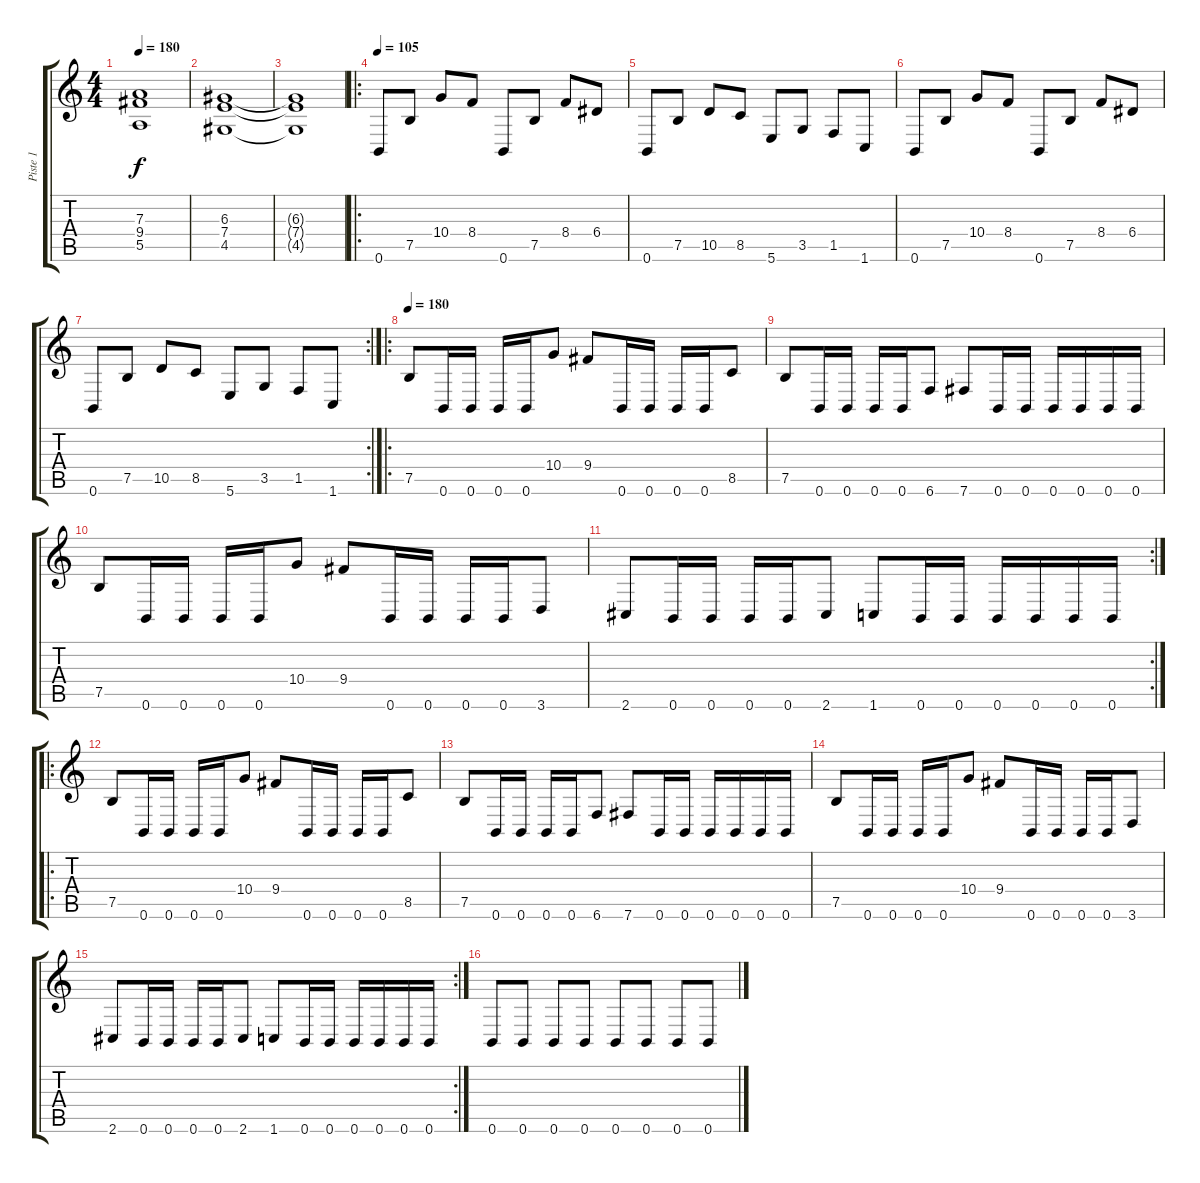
\track ("Piste 1" "Piste 1") {instrument distortionguitar}
\staff {score tabs}
\tuning (B3 Gb3 D3 A2 E2 B1) {hide}
\ts (4 4)
\tempo 180
\clef g2
\ks c
(7.3{t} 9.4{t} 5.5{t}).1{dy f} |
(6.3 7.4 4.5).1 |
(6.3{t} 7.4{t} 4.5{t}).1 |
\ro
\tempo 105
0.6.8 7.5.8 10.4.8 8.4.8 0.6.8 7.5.8 8.4.8 6.4.8 |
0.6.8 7.5.8 10.5.8 8.5.8 5.6.8 3.5.8 1.5.8 1.6.8 |
0.6.8 7.5.8 10.4.8 8.4.8 0.6.8 7.5.8 8.4.8 6.4.8 |
\rc 2
0.6.8 7.5.8 10.5.8 8.5.8 5.6.8 3.5.8 1.5.8 1.6.8 |
\ro
\tempo 180
7.5.8 0.6.16 0.6.16 0.6.16 0.6.16 10.4.8 9.4.8 0.6.16 0.6.16 0.6.16 0.6.16 8.5.8 |
7.5.8 0.6.16 0.6.16 0.6.16 0.6.16 6.6.8 7.6.8 0.6.16 0.6.16 0.6.16 0.6.16 0.6.16 0.6.16 |
7.5.8 0.6.16 0.6.16 0.6.16 0.6.16 10.4.8 9.4.8 0.6.16 0.6.16 0.6.16 0.6.16 3.6.8 |
\rc 2
2.6.8 0.6.16 0.6.16 0.6.16 0.6.16 2.6.8 1.6.8 0.6.16 0.6.16 0.6.16 0.6.16 0.6.16 0.6.16 |
\ro
7.5.8 0.6.16 0.6.16 0.6.16 0.6.16 10.4.8 9.4.8 0.6.16 0.6.16 0.6.16 0.6.16 8.5.8 |
7.5.8 0.6.16 0.6.16 0.6.16 0.6.16 6.6.8 7.6.8 0.6.16 0.6.16 0.6.16 0.6.16 0.6.16 0.6.16 |
7.5.8 0.6.16 0.6.16 0.6.16 0.6.16 10.4.8 9.4.8 0.6.16 0.6.16 0.6.16 0.6.16 3.6.8 |
\rc 2
2.6.8 0.6.16 0.6.16 0.6.16 0.6.16 2.6.8 1.6.8 0.6.16 0.6.16 0.6.16 0.6.16 0.6.16 0.6.16 |
0.6.8 0.6.8 0.6.8 0.6.8 0.6.8 0.6.8 0.6.8 0.6.8
